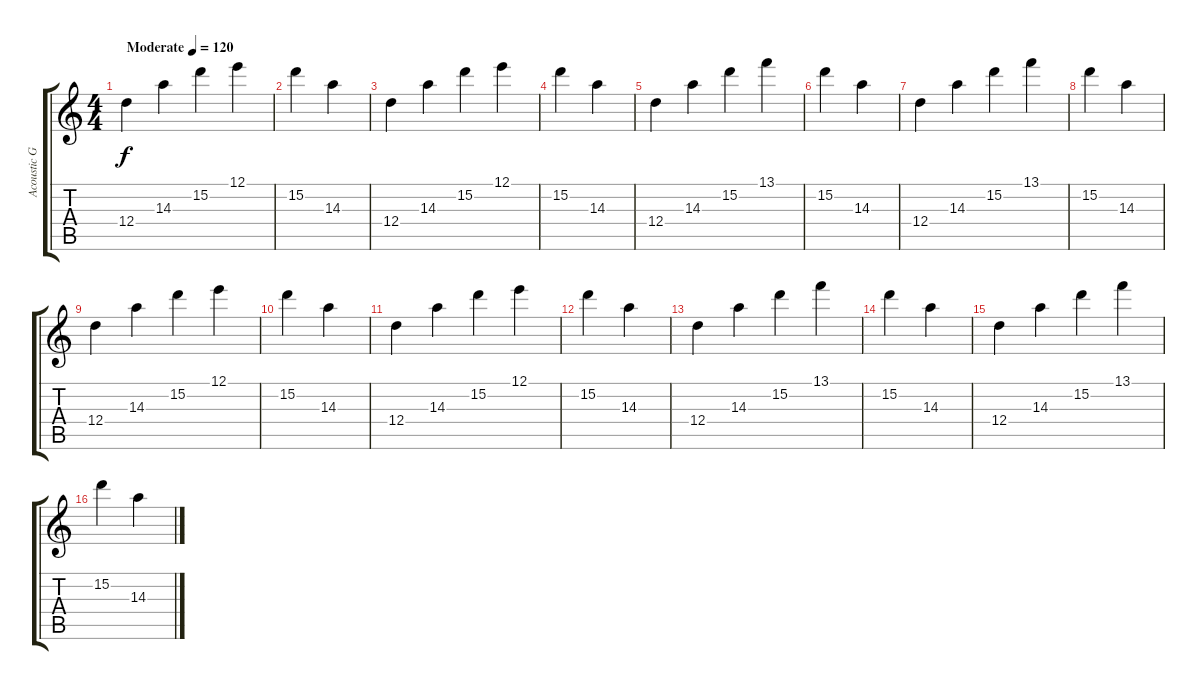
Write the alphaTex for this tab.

\track ("Acoustic Guitar" "Acoustic G") {instrument acousticguitarsteel}
\staff {score tabs}
\tuning (E4 B3 G3 D3 A2 D2) {hide}
\ts (4 4)
\tempo (120 "Moderate")
\clef g2
\ks c
12.4.4{dy f instrument acousticguitarsteel} 14.3.4 15.2.4 12.1.4 |
15.2.4 14.3.4 |
12.4.4 14.3.4 15.2.4 12.1.4 |
15.2.4 14.3.4 |
12.4.4 14.3.4 15.2.4 13.1.4 |
15.2.4 14.3.4 |
12.4.4 14.3.4 15.2.4 13.1.4 |
15.2.4 14.3.4 |
12.4.4 14.3.4 15.2.4 12.1.4 |
15.2.4 14.3.4 |
12.4.4 14.3.4 15.2.4 12.1.4 |
15.2.4 14.3.4 |
12.4.4 14.3.4 15.2.4 13.1.4 |
15.2.4 14.3.4 |
12.4.4 14.3.4 15.2.4 13.1.4 |
15.2.4 14.3.4
